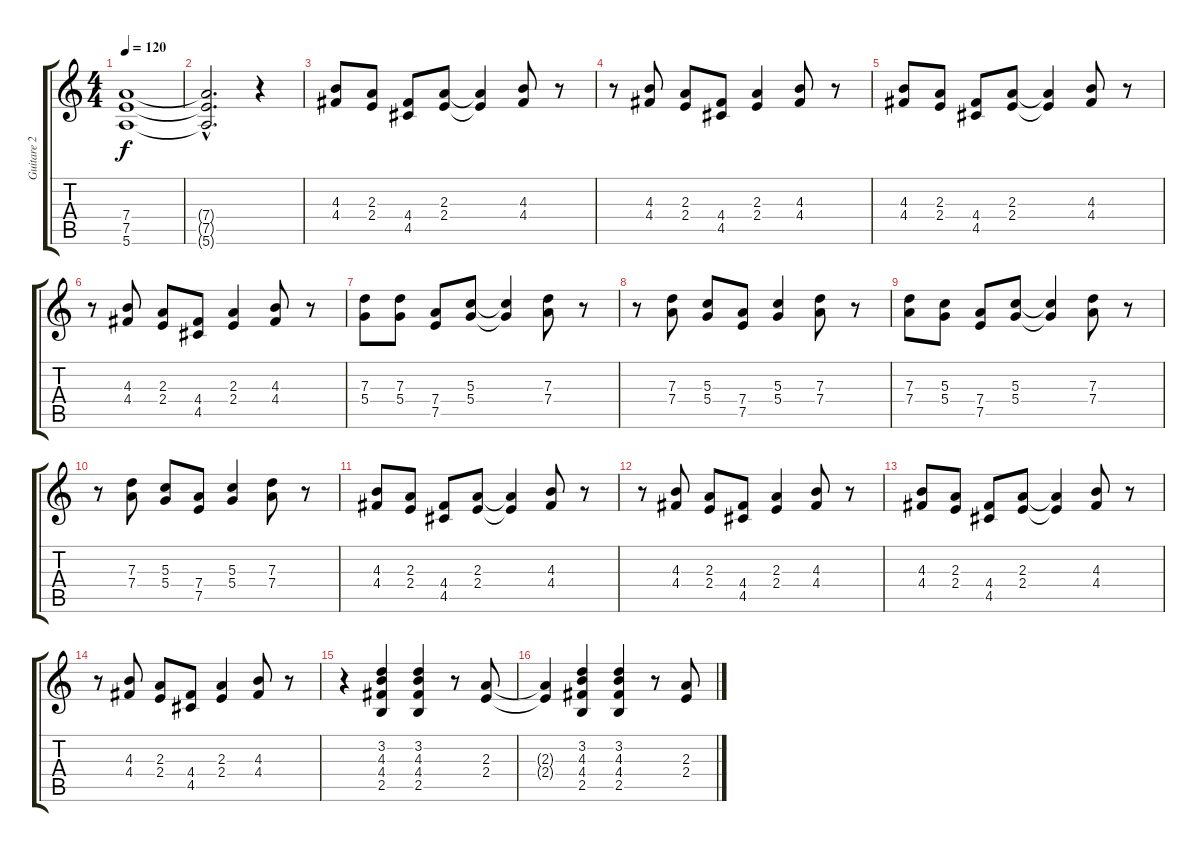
\track ("Guitare 2" "Guitare 2") {instrument overdrivenguitar}
\staff {score tabs}
\tuning (E4 B3 G3 D3 A2 E2) {hide}
\ts (4 4)
\tempo 120
\clef g2
\ks c
(7.4 7.5 5.6).1{dy f} |
(7.4{hac t} 7.5{hac t} 5.6{hac t}).2{d} r.4 |
(4.3 4.4).8 (2.3 2.4).8 (4.4 4.5).8 (2.3 2.4).8 (2.3{t} 2.4{t}).4 (4.3 4.4).8 r.8 |
r.8 (4.3 4.4).8 (2.3 2.4).8 (4.4 4.5).8 (2.3 2.4).4 (4.3 4.4).8 r.8 |
(4.3 4.4).8 (2.3 2.4).8 (4.4 4.5).8 (2.3 2.4).8 (2.3{t} 2.4{t}).4 (4.3 4.4).8 r.8 |
r.8 (4.3 4.4).8 (2.3 2.4).8 (4.4 4.5).8 (2.3 2.4).4 (4.3 4.4).8 r.8 |
(7.3 5.4).8 (7.3 5.4).8 (7.4 7.5).8 (5.3 5.4).8 (5.3{t} 5.4{t}).4 (7.3 7.4).8 r.8 |
r.8 (7.3 7.4).8 (5.3 5.4).8 (7.4 7.5).8 (5.3 5.4).4 (7.3 7.4).8 r.8 |
(7.3 7.4).8 (5.3 5.4).8 (7.4 7.5).8 (5.3 5.4).8 (5.3{t} 5.4{t}).4 (7.3 7.4).8 r.8 |
r.8 (7.3 7.4).8 (5.3 5.4).8 (7.4 7.5).8 (5.3 5.4).4 (7.3 7.4).8 r.8 |
(4.3 4.4).8 (2.3 2.4).8 (4.4 4.5).8 (2.3 2.4).8 (2.3{t} 2.4{t}).4 (4.3 4.4).8 r.8 |
r.8 (4.3 4.4).8 (2.3 2.4).8 (4.4 4.5).8 (2.3 2.4).4 (4.3 4.4).8 r.8 |
(4.3 4.4).8 (2.3 2.4).8 (4.4 4.5).8 (2.3 2.4).8 (2.3{t} 2.4{t}).4 (4.3 4.4).8 r.8 |
r.8 (4.3 4.4).8 (2.3 2.4).8 (4.4 4.5).8 (2.3 2.4).4 (4.3 4.4).8 r.8 |
r.4 (3.2 4.3 4.4 2.5).4 (3.2 4.3 4.4 2.5).4 r.8 (2.3 2.4).8 |
(2.3{t} 2.4{t}).4 (3.2 4.3 4.4 2.5).4 (3.2 4.3 4.4 2.5).4 r.8 (2.3{h} 2.4{h}).8
